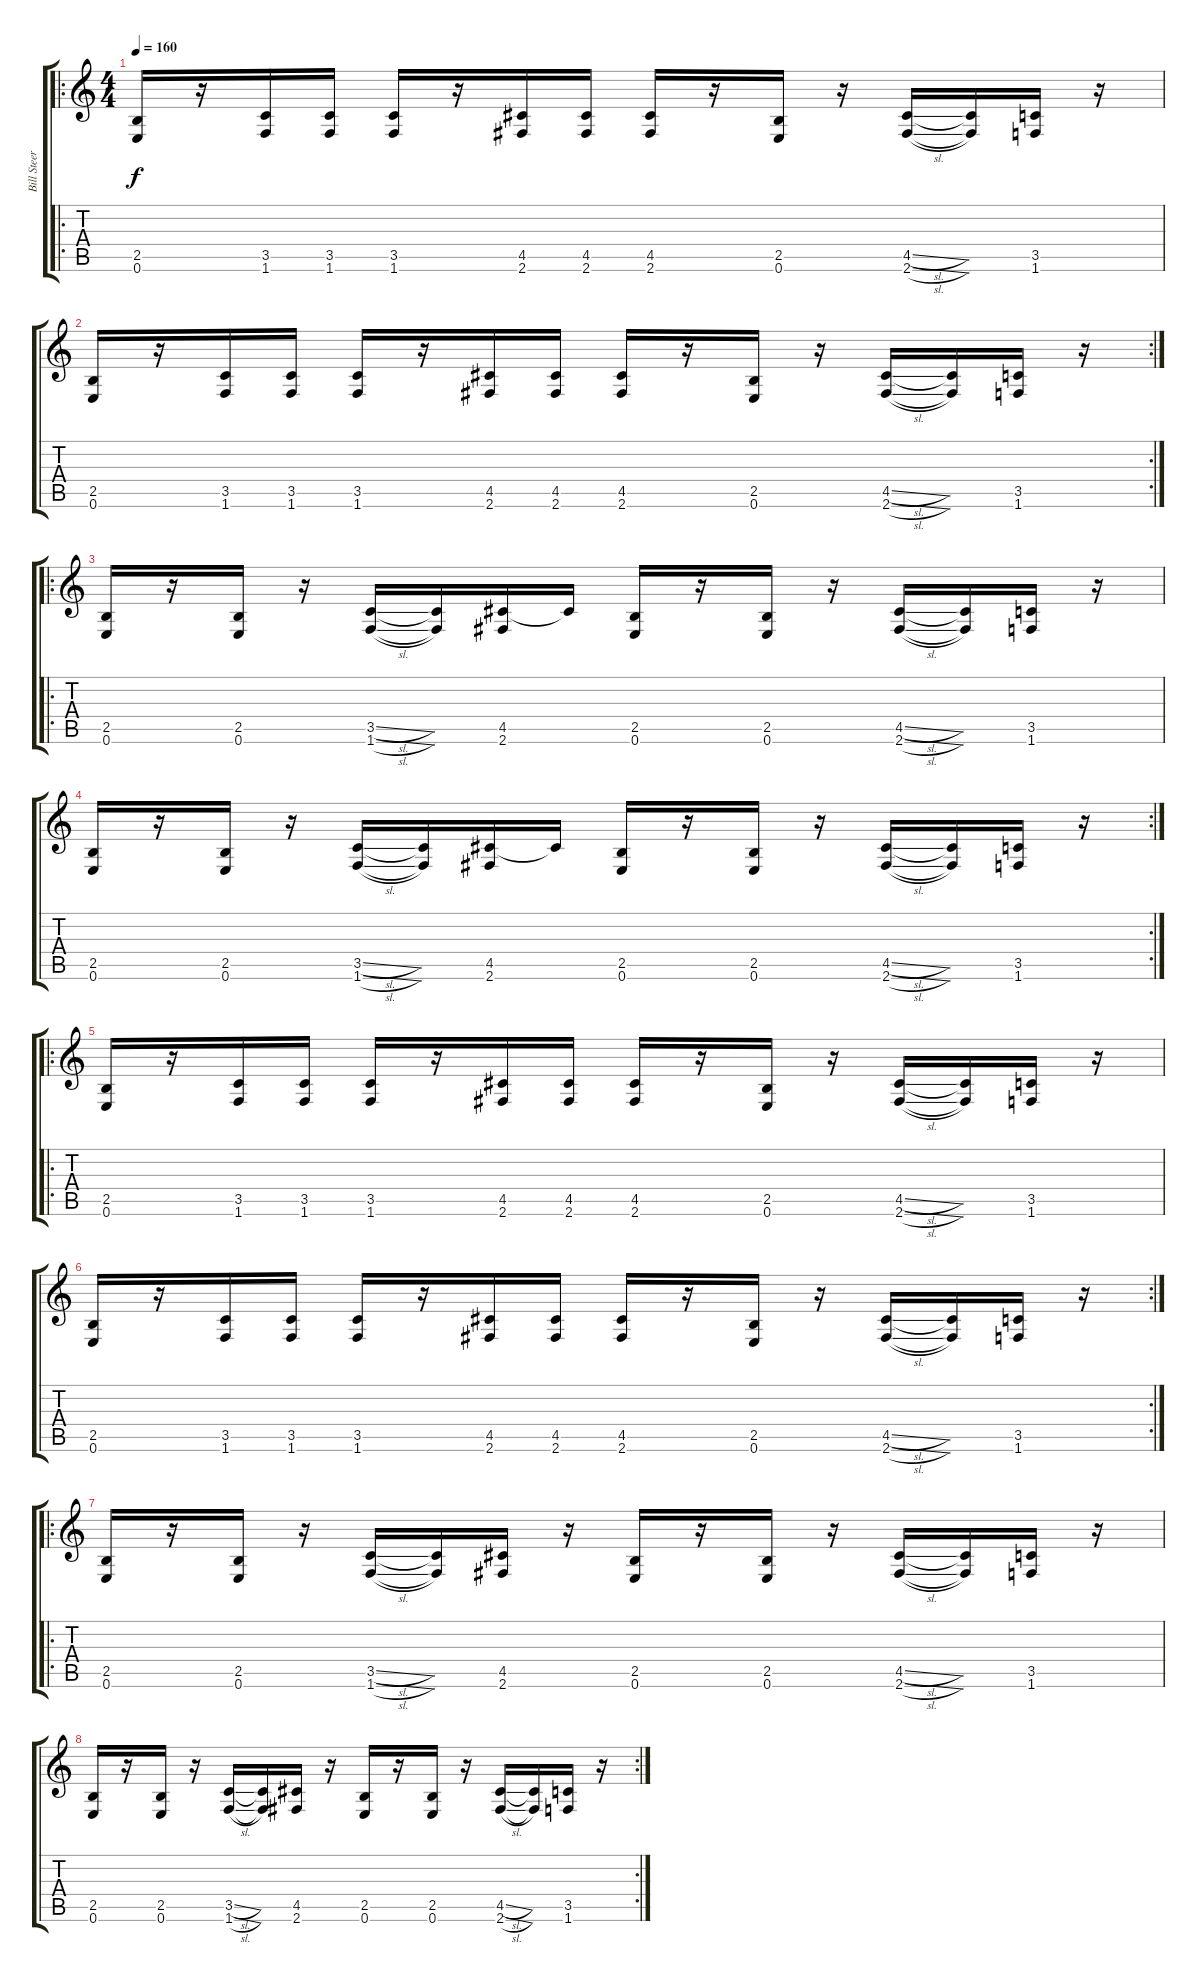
\track ("Bill Steer" "Bill Steer") {instrument distortionguitar}
\staff {score tabs}
\tuning (E4 B3 G3 D3 A2 E2) {hide}
\ro
\ts (4 4)
\tempo 160
\clef g2
\ks c
(2.5 0.6).16{dy f} r.16 (3.5 1.6).16 (3.5 1.6).16 (3.5 1.6).16 r.16 (4.5 2.6).16 (4.5 2.6).16 (4.5 2.6).16 r.16 (2.5 0.6).16 r.16 (4.5{sl} 2.6{sl}).16 (4.5{t} 2.6{t}).16 (3.5 1.6).16 r.16 |
\rc 2
(2.5 0.6).16 r.16 (3.5 1.6).16 (3.5 1.6).16 (3.5 1.6).16 r.16 (4.5 2.6).16 (4.5 2.6).16 (4.5 2.6).16 r.16 (2.5 0.6).16 r.16 (4.5{sl} 2.6{sl}).16 (4.5{t} 2.6{t}).16 (3.5 1.6).16 r.16 |
\ro
(2.5 0.6).16 r.16 (2.5 0.6).16 r.16 (3.5{sl} 1.6{sl}).16 (3.5{t} 1.6{t}).16 (4.5 2.6).16 4.5{t}.16 (2.5 0.6).16 r.16 (2.5 0.6).16 r.16 (4.5{sl} 2.6{sl}).16 (4.5{t} 2.6{t}).16 (3.5 1.6).16 r.16 |
\rc 2
(2.5 0.6).16 r.16 (2.5 0.6).16 r.16 (3.5{sl} 1.6{sl}).16 (3.5{t} 1.6{t}).16 (4.5 2.6).16 4.5{t}.16 (2.5 0.6).16 r.16 (2.5 0.6).16 r.16 (4.5{sl} 2.6{sl}).16 (4.5{t} 2.6{t}).16 (3.5 1.6).16 r.16 |
\ro
(2.5 0.6).16 r.16 (3.5 1.6).16 (3.5 1.6).16 (3.5 1.6).16 r.16 (4.5 2.6).16 (4.5 2.6).16 (4.5 2.6).16 r.16 (2.5 0.6).16 r.16 (4.5{sl} 2.6{sl}).16 (4.5{t} 2.6{t}).16 (3.5 1.6).16 r.16 |
\rc 2
(2.5 0.6).16 r.16 (3.5 1.6).16 (3.5 1.6).16 (3.5 1.6).16 r.16 (4.5 2.6).16 (4.5 2.6).16 (4.5 2.6).16 r.16 (2.5 0.6).16 r.16 (4.5{sl} 2.6{sl}).16 (4.5{t} 2.6{t}).16 (3.5 1.6).16 r.16 |
\ro
(2.5 0.6).16 r.16 (2.5 0.6).16 r.16 (3.5{sl} 1.6{sl}).16 (3.5{t} 1.6{t}).16 (4.5 2.6).16 r.16 (2.5 0.6).16 r.16 (2.5 0.6).16 r.16 (4.5{sl} 2.6{sl}).16 (4.5{t} 2.6{t}).16 (3.5 1.6).16 r.16 |
\rc 2
(2.5 0.6).16 r.16 (2.5 0.6).16 r.16 (3.5{sl} 1.6{sl}).16 (3.5{t} 1.6{t}).16 (4.5 2.6).16 r.16 (2.5 0.6).16 r.16 (2.5 0.6).16 r.16 (4.5{sl} 2.6{sl}).16 (4.5{t} 2.6{t}).16 (3.5 1.6).16 r.16
